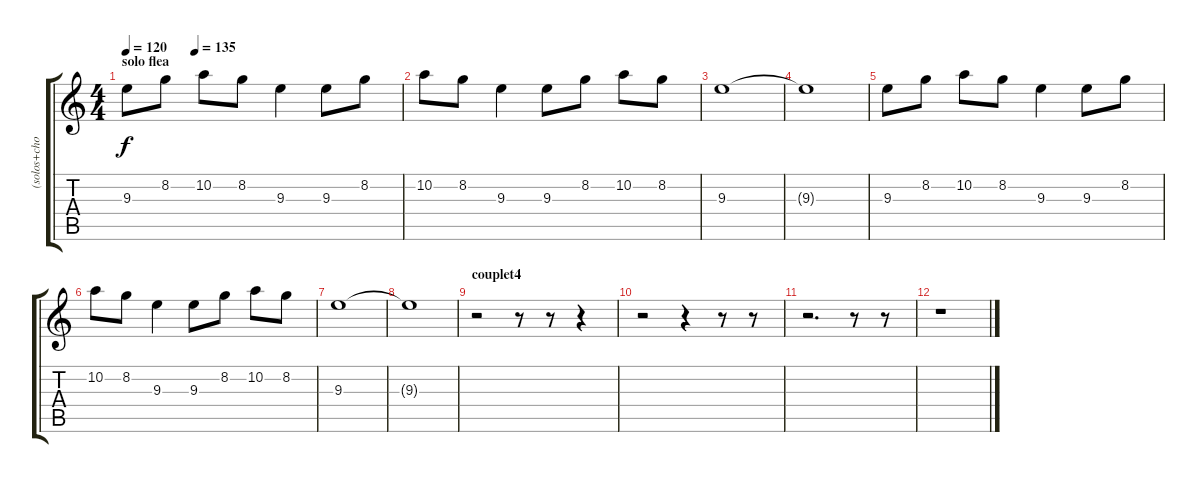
\track ("(solos+choeurs)" "(solos+cho") {instrument fretlessbass}
\staff {score tabs}
\tuning (E4 B3 G3 D3 A2 E2) {hide}
\ts (4 4)
\section ("" "solo flea")
\tempo 120
\tempo (135 0.25)
\clef g2
\ks c
9.3.8{dy f volume 16 instrument trumpet} 8.2.8 10.2.8 8.2.8 9.3.4 9.3.8 8.2.8 |
10.2.8 8.2.8 9.3.4 9.3.8 8.2.8 10.2.8 8.2.8 |
9.3.1 |
9.3{t}.1 |
9.3.8 8.2.8 10.2.8 8.2.8 9.3.4 9.3.8 8.2.8 |
10.2.8 8.2.8 9.3.4 9.3.8 8.2.8 10.2.8 8.2.8 |
9.3.1 |
9.3{t}.1 |
\section ("" "couplet4")
r.2 r.8 r.8 r.4 |
r.2 r.4 r.8 r.8 |
r.2{d} r.8 r.8 |
r.1
